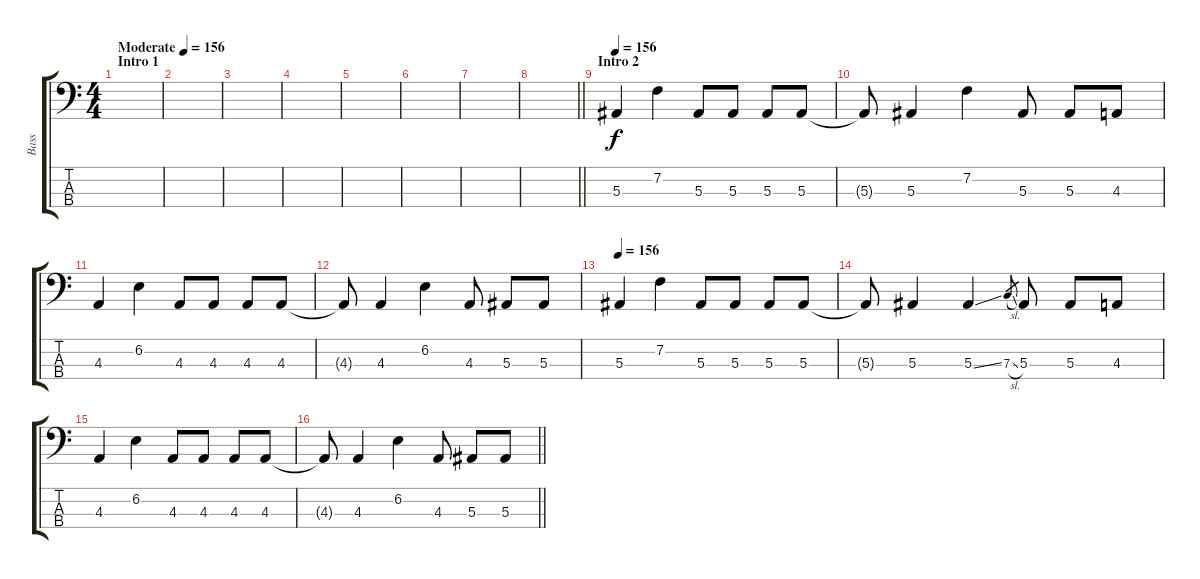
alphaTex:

\track ("Bass" "Bass") {instrument electricbassfinger}
\staff {score tabs}
\tuning (Eb2 Bb1 F1 C1) {hide}
\ts (4 4)
\section ("" "Intro 1")
\tempo (156 "Moderate")
\tempo 60
\tempo (156 "Moderate")
\clef f4
\ks c
|
|
|
|
|
|
|
\barLineRight lightlight
|
\section ("" "Intro 2")
\tempo 156
5.3.4 7.2.4 5.3.8 5.3.8 5.3.8 5.3.8 |
5.3{t}.8 5.3.4 7.2.4 5.3.8 5.3.8 4.3.8 |
4.3.4 6.2.4 4.3.8 4.3.8 4.3.8 4.3.8 |
4.3{t}.8 4.3.4 6.2.4 4.3.8 5.3.8 5.3.8 |
\tempo 156
5.3.4 7.2.4 5.3.8 5.3.8 5.3.8 5.3.8 |
5.3{t}.8 5.3.4 5.3{ss}.4 7.3{sl}.8{gr} 5.3.8 5.3.8 4.3.8 |
4.3.4 6.2.4 4.3.8 4.3.8 4.3.8 4.3.8 |
\barLineRight lightlight
4.3{t}.8 4.3.4 6.2.4 4.3.8 5.3.8 5.3.8
